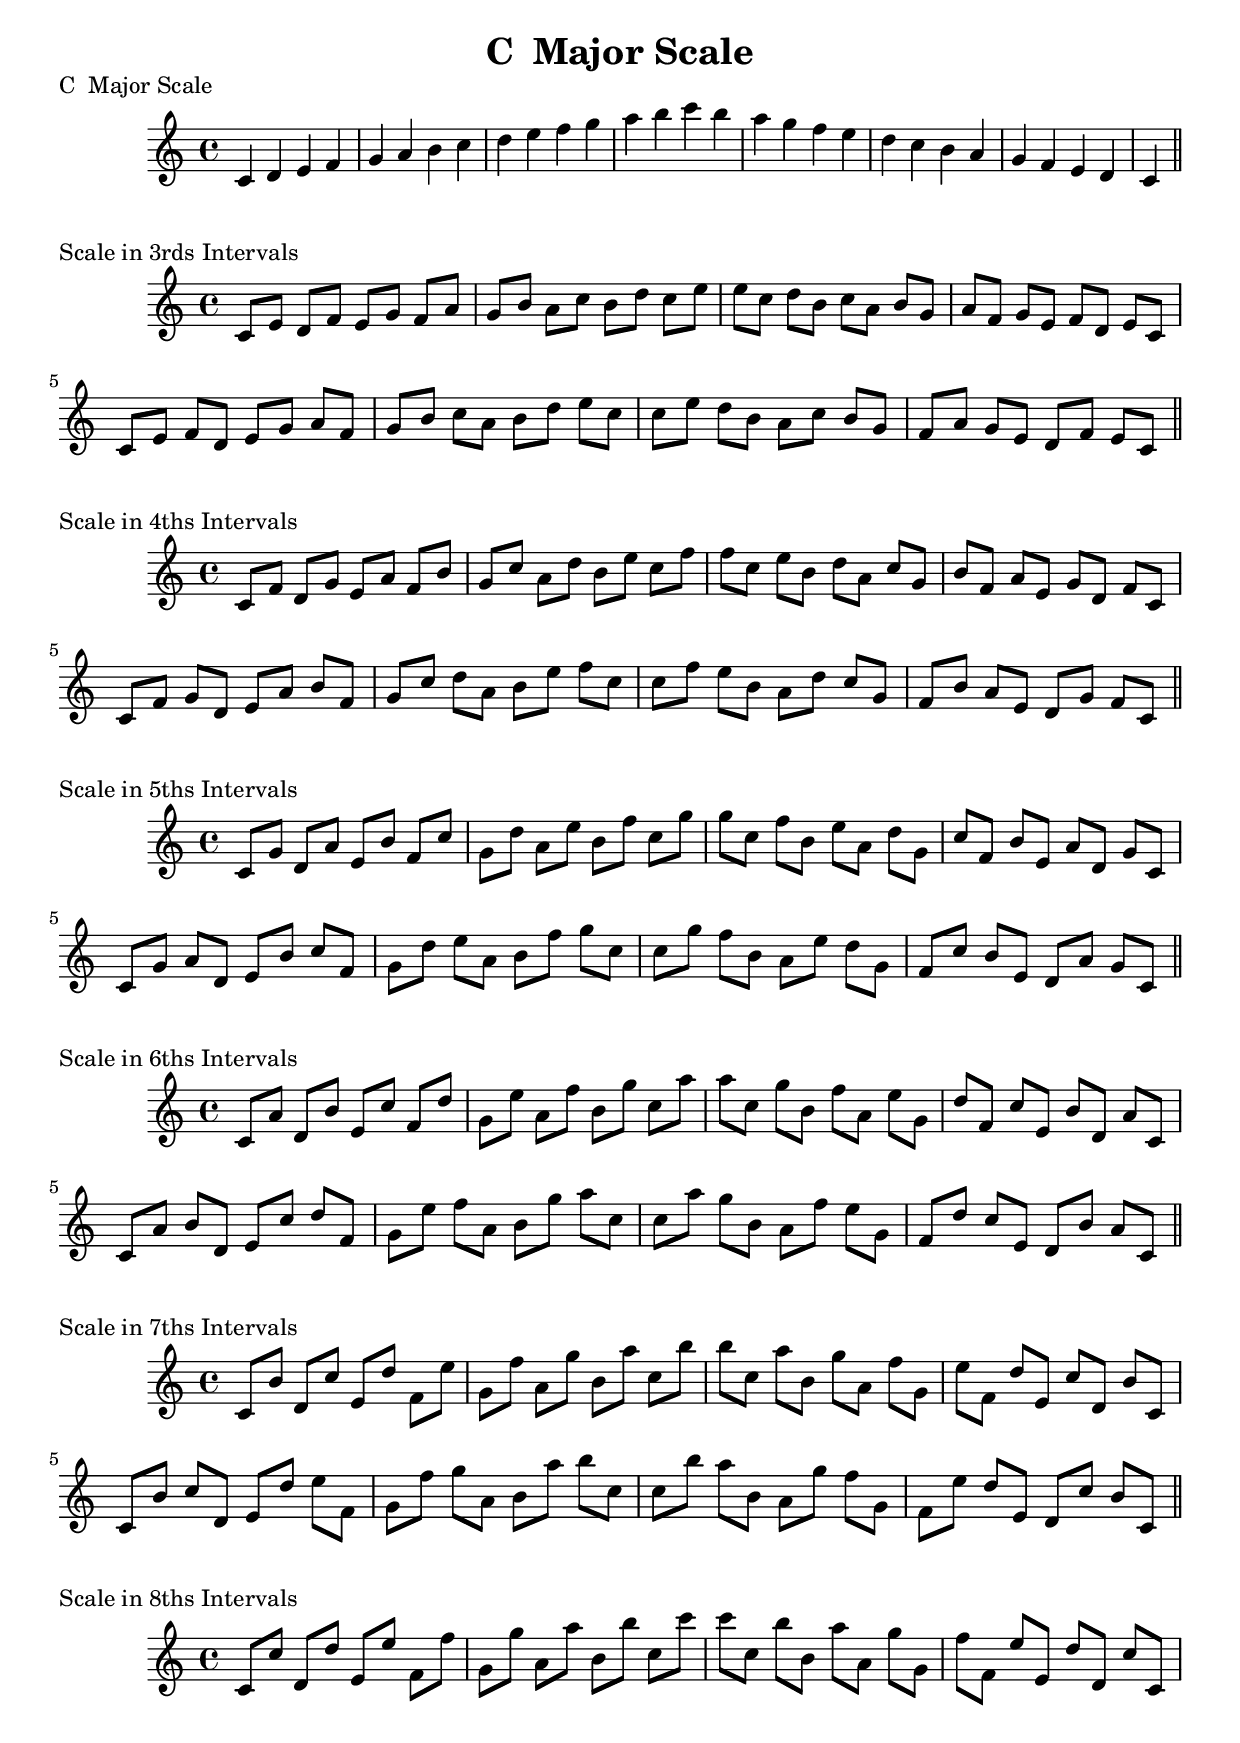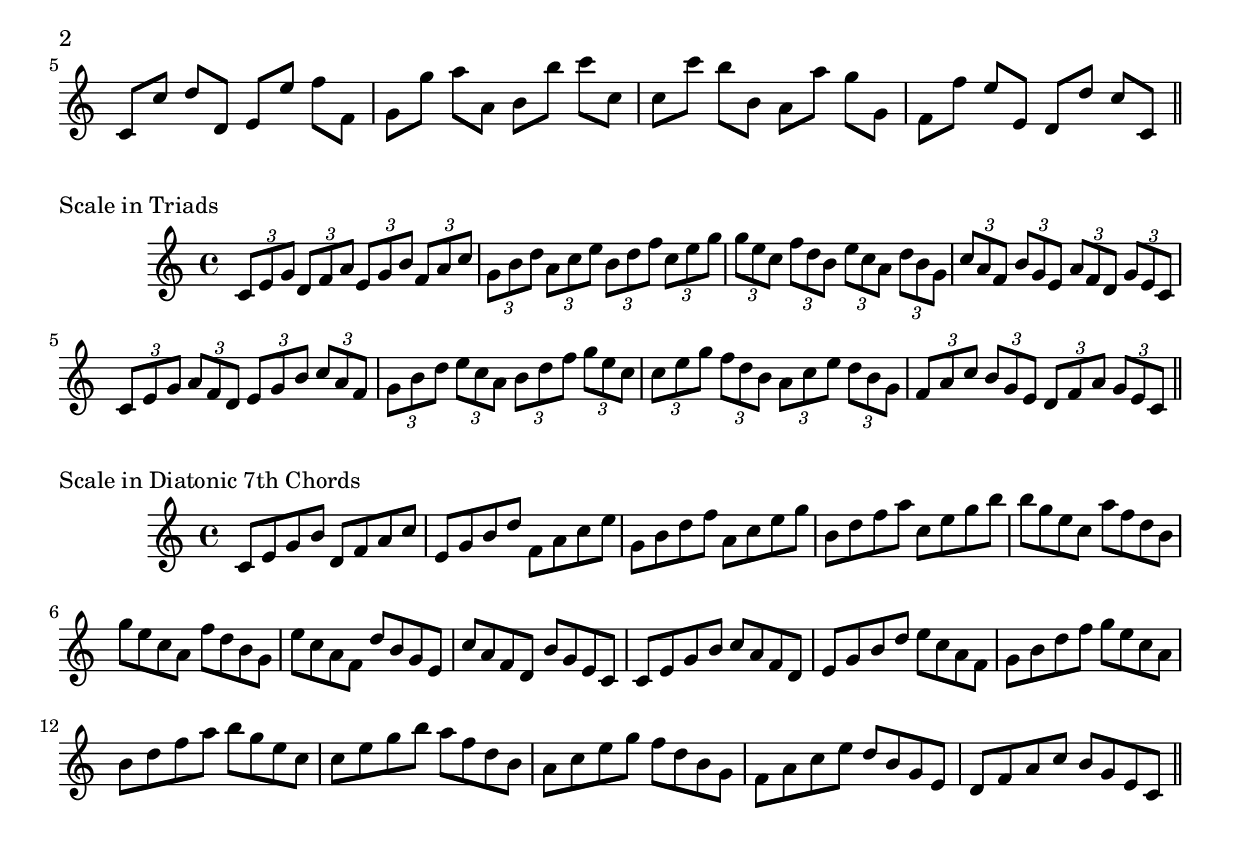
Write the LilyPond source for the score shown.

\version "2.18.2"

\include "scales.ly"

\header{
  title = \markup { "C" " Major Scale" }
}

\score {
  \transpose c c
  \new Staff \relative c' {
    \key c \major
    \CMajorScale
    \bar "||"
  }
  \header{
    piece = \markup { "C" " Major Scale" }
  }
}

\score {
  \transpose c c
  \new Staff \relative c' {
    \key c \major
    \set Timing.beamExceptions = #'()
    \set Timing.baseMoment = #'(ly:make-moment 1/4)
    \set Timing.beatStructure = #'(1 1 1 1)
    \CMajorScaleThirds
    \bar "||"
  }
  \header{
    piece = \markup { "Scale in 3rds Intervals" }
  }
}

\score {
  \transpose c c
  \new Staff \relative c' {
    \key c \major
    \set Timing.beamExceptions = #'()
    \set Timing.baseMoment = #'(ly:make-moment 1/4)
    \set Timing.beatStructure = #'(1 1 1 1)
    \CMajorScaleFourths
    \bar "||"
  }
  \header{
    piece = \markup { "Scale in 4ths Intervals" }
  }
}

\score {
  \transpose c c
  \new Staff \relative c' {
    \key c \major
    \set Timing.beamExceptions = #'()
    \set Timing.baseMoment = #'(ly:make-moment 1/4)
    \set Timing.beatStructure = #'(1 1 1 1)
    \CMajorScaleFifths
    \bar "||"
  }
  \header{
    piece = \markup { "Scale in 5ths Intervals" }
  }
}

\score {
  \transpose c c
  \new Staff \relative c' {
    \key c \major
    \set Timing.beamExceptions = #'()
    \set Timing.baseMoment = #'(ly:make-moment 1/4)
    \set Timing.beatStructure = #'(1 1 1 1)
    \CMajorScaleSixths
    \bar "||"
  }
  \header{
    piece = \markup { "Scale in 6ths Intervals" }
  }
}

\score {
  \transpose c c
  \new Staff \relative c' {
    \key c \major
    \set Timing.beamExceptions = #'()
    \set Timing.baseMoment = #'(ly:make-moment 1/4)
    \set Timing.beatStructure = #'(1 1 1 1)
    \CMajorScaleSevenths
    \bar "||"
  }
  \header{
    piece = \markup { "Scale in 7ths Intervals" }
  }
}

\score {
  \transpose c c
  \new Staff \relative c' {
    \key c \major
    \set Timing.beamExceptions = #'()
    \set Timing.baseMoment = #'(ly:make-moment 1/4)
    \set Timing.beatStructure = #'(1 1 1 1)
    \CMajorScaleEights
    \bar "||"
  }
  \header{
    piece = \markup { "Scale in 8ths Intervals" }
  }
}

\score {
  \transpose c c
  \new Staff \relative c' {
    \key c \major
    \CMajorScaleTriads
    \bar "||"
  }
  \header{
    piece = \markup { "Scale in Triads" }
  }
}

\score {
  \transpose c c
  \new Staff \relative c' {
    \key c \major
    \CMajorScaleChords
    \bar "||"
  }
  \header{
    piece = \markup { "Scale in Diatonic 7th Chords" }
  }
}